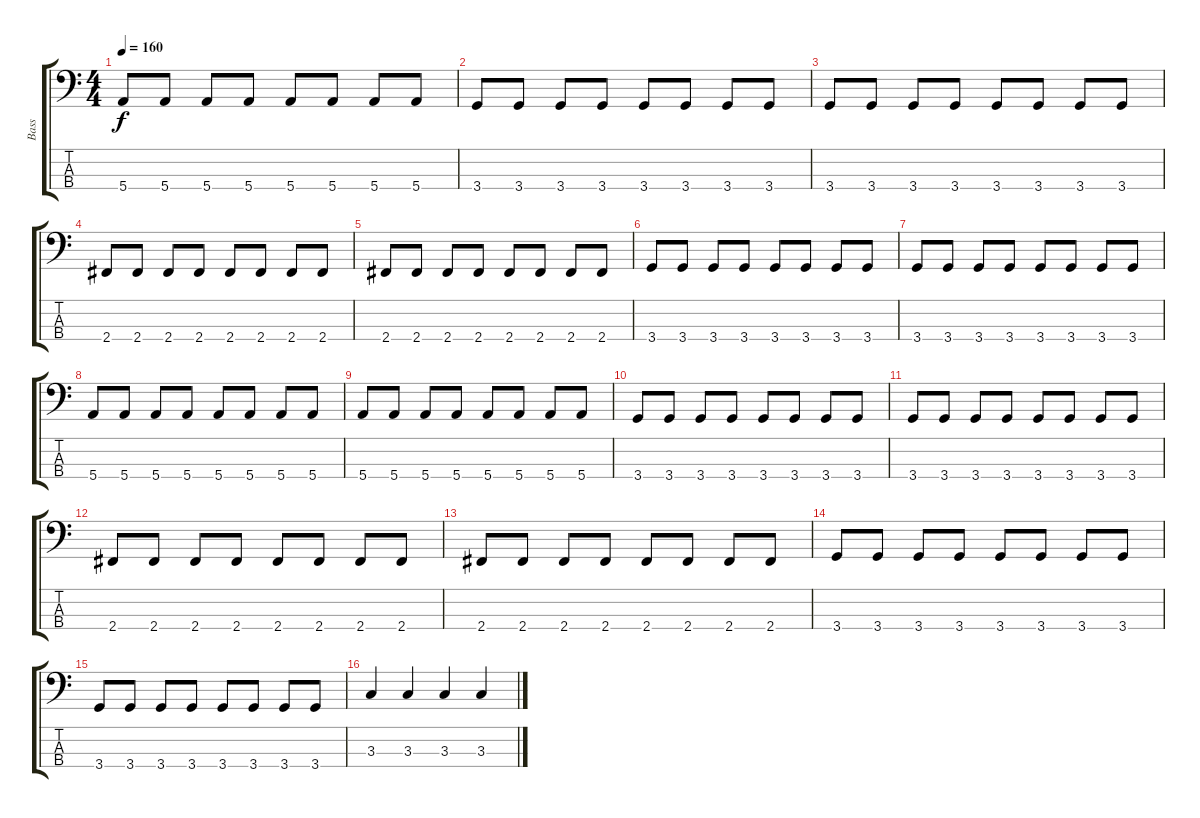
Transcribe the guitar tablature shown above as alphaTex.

\track ("Bass" "Bass") {instrument electricbassfinger}
\staff {score tabs}
\tuning (G2 D2 A1 E1) {hide}
\ts (4 4)
\tempo 160
\clef f4
\ks c
5.4.8{dy f} 5.4.8 5.4.8 5.4.8 5.4.8 5.4.8 5.4.8 5.4.8 |
3.4.8 3.4.8 3.4.8 3.4.8 3.4.8 3.4.8 3.4.8 3.4.8 |
3.4.8 3.4.8 3.4.8 3.4.8 3.4.8 3.4.8 3.4.8 3.4.8 |
2.4.8 2.4.8 2.4.8 2.4.8 2.4.8 2.4.8 2.4.8 2.4.8 |
2.4.8 2.4.8 2.4.8 2.4.8 2.4.8 2.4.8 2.4.8 2.4.8 |
3.4.8 3.4.8 3.4.8 3.4.8 3.4.8 3.4.8 3.4.8 3.4.8 |
3.4.8 3.4.8 3.4.8 3.4.8 3.4.8 3.4.8 3.4.8 3.4.8 |
5.4.8 5.4.8 5.4.8 5.4.8 5.4.8 5.4.8 5.4.8 5.4.8 |
5.4.8 5.4.8 5.4.8 5.4.8 5.4.8 5.4.8 5.4.8 5.4.8 |
3.4.8 3.4.8 3.4.8 3.4.8 3.4.8 3.4.8 3.4.8 3.4.8 |
3.4.8 3.4.8 3.4.8 3.4.8 3.4.8 3.4.8 3.4.8 3.4.8 |
2.4.8 2.4.8 2.4.8 2.4.8 2.4.8 2.4.8 2.4.8 2.4.8 |
2.4.8 2.4.8 2.4.8 2.4.8 2.4.8 2.4.8 2.4.8 2.4.8 |
3.4.8 3.4.8 3.4.8 3.4.8 3.4.8 3.4.8 3.4.8 3.4.8 |
3.4.8 3.4.8 3.4.8 3.4.8 3.4.8 3.4.8 3.4.8 3.4.8 |
3.3.4 3.3.4 3.3.4 3.3.4
